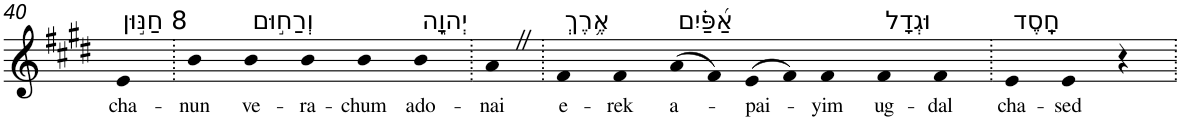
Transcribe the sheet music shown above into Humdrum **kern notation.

**kern	**text
*part1	*part1
*staff1	*staff1
*I"Piano	*
*I'Pno	*
!!LO:PB:g=z
*clefG2	*
*k[f#c#g#d#]	*
*E:	*
=40	=40
!LO:TX:a:t=8 חַנּ֣וּן	!
!	!LO:LY:b
4e	cha-
=41.	=41.
!	!LO:LY:b
4b	-nun
!LO:TX:a:t=וְרַח֣וּם	!
!	!LO:LY:b
4b	ve-
!	!LO:LY:b
4b	-ra-
!	!LO:LY:b
4b	-chum
!LO:TX:a:t=יְהוָ֑ה	!
!	!LO:LY:b
4b	ado-
=42.	=42.
!	!LO:LY:b
4aZ	-nai
=43.	=43.
!LO:TX:a:t=אֶ֥רֶךְ	!
!	!LO:LY:b
4f#	e-
!	!LO:LY:b
4f#	-rek
!LO:TX:a:t=אַ֝פַּ֗יִם	!
!	!LO:LY:b
(>8a	a-
8f#)	.
!	!LO:LY:b
(>8e	-pai-
8f#)	.
!	!LO:LY:b
4f#	-yim
!LO:TX:a:t=וּגְדָל	!
!	!LO:LY:b
4f#	ug-
!	!LO:LY:b
4f#	-dal
=44.	=44.
!LO:TX:a:t=חָֽסֶד	!
!	!LO:LY:b
4e	cha-
!	!LO:LY:b
4e	-sed
4r	.
=.	=.
*-	*-
